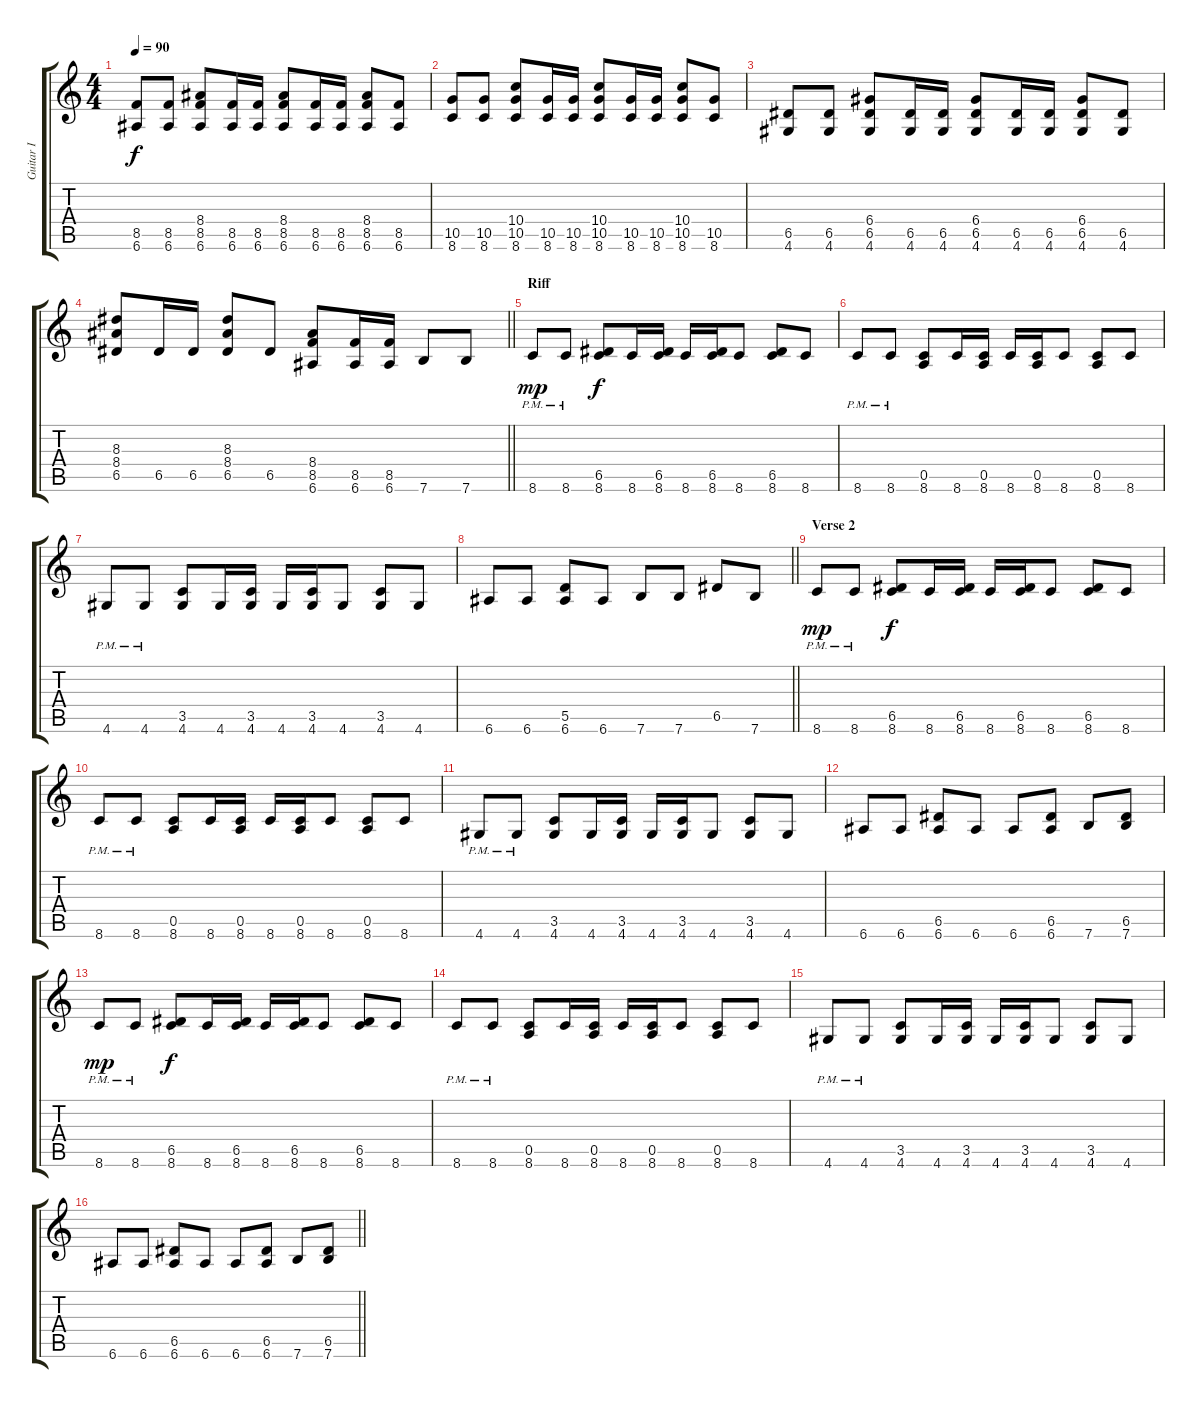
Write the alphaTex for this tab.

\track ("Guitar I" "Guitar I") {instrument electricguitarclean}
\staff {score tabs}
\tuning (E4 B3 G3 D3 A2 E2) {hide}
\ts (4 4)
\tempo 90
\clef g2
\ks c
(8.5 6.6).8{dy f} (8.5 6.6).8 (8.4 8.5 6.6).8 (8.5 6.6).16 (8.5 6.6).16 (8.4 8.5 6.6).8 (8.5 6.6).16 (8.5 6.6).16 (8.4 8.5 6.6).8 (8.5 6.6).8 |
(10.5 8.6).8 (10.5 8.6).8 (10.4 10.5 8.6).8 (10.5 8.6).16 (10.5 8.6).16 (10.4 10.5 8.6).8 (10.5 8.6).16 (10.5 8.6).16 (10.4 10.5 8.6).8 (10.5 8.6).8 |
(6.5 4.6).8 (6.5 4.6).8 (6.4 6.5 4.6).8 (6.5 4.6).16 (6.5 4.6).16 (6.4 6.5 4.6).8 (6.5 4.6).16 (6.5 4.6).16 (6.4 6.5 4.6).8 (6.5 4.6).8 |
\barLineRight lightlight
(8.3 8.4 6.5).8 6.5.16 6.5.16 (8.3 8.4 6.5).8 6.5.8 (8.4 8.5 6.6).8 (8.5 6.6).16 (8.5 6.6).16 7.6.8 7.6.8 |
\section ("" "Riff")
8.6{pm}.8{dy mp} 8.6{pm}.8 (6.5 8.6).8{dy f} 8.6.16 (6.5 8.6).16 8.6.16 (6.5 8.6).16 8.6.8 (6.5 8.6).8 8.6.8 |
8.6{pm}.8 8.6{pm}.8 (0.5 8.6).8 8.6.16 (0.5 8.6).16 8.6.16 (0.5 8.6).16 8.6.8 (0.5 8.6).8 8.6.8 |
4.6{pm}.8 4.6{pm}.8 (3.5 4.6).8 4.6.16 (3.5 4.6).16 4.6.16 (3.5 4.6).16 4.6.8 (3.5 4.6).8 4.6.8 |
\barLineRight lightlight
6.6.8 6.6.8 (5.5 6.6).8 6.6.8 7.6.8 7.6.8 6.5.8 7.6.8 |
\section ("" "Verse 2")
8.6{pm}.8{dy mp} 8.6{pm}.8 (6.5 8.6).8{dy f} 8.6.16 (6.5 8.6).16 8.6.16 (6.5 8.6).16 8.6.8 (6.5 8.6).8 8.6.8 |
8.6{pm}.8 8.6{pm}.8 (0.5 8.6).8 8.6.16 (0.5 8.6).16 8.6.16 (0.5 8.6).16 8.6.8 (0.5 8.6).8 8.6.8 |
4.6{pm}.8 4.6{pm}.8 (3.5 4.6).8 4.6.16 (3.5 4.6).16 4.6.16 (3.5 4.6).16 4.6.8 (3.5 4.6).8 4.6.8 |
6.6.8 6.6.8 (6.5 6.6).8 6.6.8 6.6.8 (6.5 6.6).8 7.6.8 (6.5 7.6).8 |
8.6{pm}.8{dy mp} 8.6{pm}.8 (6.5 8.6).8{dy f} 8.6.16 (6.5 8.6).16 8.6.16 (6.5 8.6).16 8.6.8 (6.5 8.6).8 8.6.8 |
8.6{pm}.8 8.6{pm}.8 (0.5 8.6).8 8.6.16 (0.5 8.6).16 8.6.16 (0.5 8.6).16 8.6.8 (0.5 8.6).8 8.6.8 |
4.6{pm}.8 4.6{pm}.8 (3.5 4.6).8 4.6.16 (3.5 4.6).16 4.6.16 (3.5 4.6).16 4.6.8 (3.5 4.6).8 4.6.8 |
\barLineRight lightlight
6.6.8 6.6.8 (6.5 6.6).8 6.6.8 6.6.8 (6.5 6.6).8 7.6.8 (6.5 7.6).8
